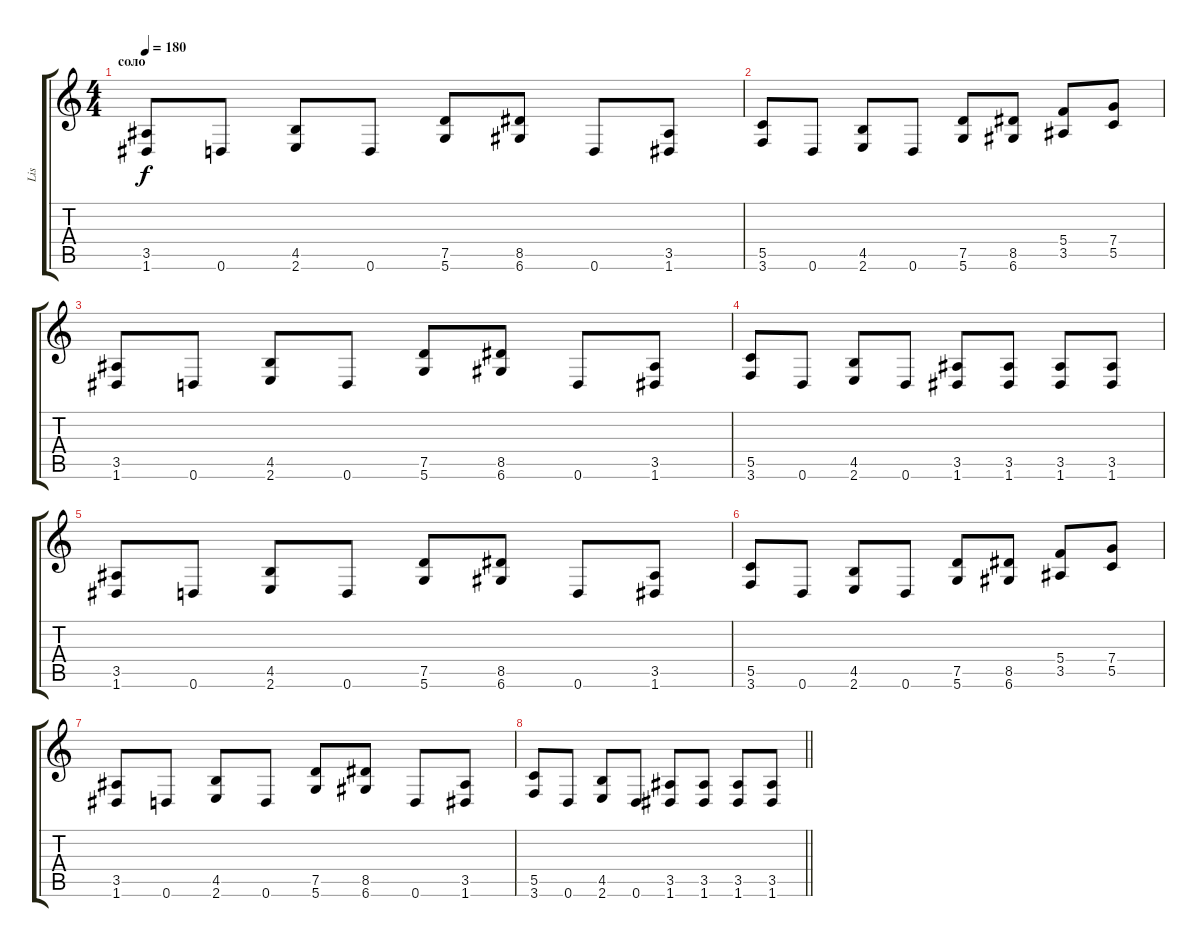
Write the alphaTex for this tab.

\track ("Lis" "Lis") {instrument distortionguitar}
\staff {score tabs}
\tuning (D4 A3 F3 C3 G2 D2) {hide}
\ts (4 4)
\section ("" "соло")
\tempo 180
\clef g2
\ks c
(3.5 1.6).8{dy f} 0.6.8 (4.5 2.6).8 0.6.8 (7.5 5.6).8 (8.5 6.6).8 0.6.8 (3.5 1.6).8 |
(5.5 3.6).8 0.6.8 (4.5 2.6).8 0.6.8 (7.5 5.6).8 (8.5 6.6).8 (5.4 3.5).8 (7.4 5.5).8 |
(3.5 1.6).8 0.6.8 (4.5 2.6).8 0.6.8 (7.5 5.6).8 (8.5 6.6).8 0.6.8 (3.5 1.6).8 |
(5.5 3.6).8 0.6.8 (4.5 2.6).8 0.6.8 (3.5 1.6).8 (3.5 1.6).8 (3.5 1.6).8 (3.5 1.6).8 |
(3.5 1.6).8 0.6.8 (4.5 2.6).8 0.6.8 (7.5 5.6).8 (8.5 6.6).8 0.6.8 (3.5 1.6).8 |
(5.5 3.6).8 0.6.8 (4.5 2.6).8 0.6.8 (7.5 5.6).8 (8.5 6.6).8 (5.4 3.5).8 (7.4 5.5).8 |
(3.5 1.6).8 0.6.8 (4.5 2.6).8 0.6.8 (7.5 5.6).8 (8.5 6.6).8 0.6.8 (3.5 1.6).8 |
\barLineRight lightlight
(5.5 3.6).8 0.6.8 (4.5 2.6).8 0.6.8 (3.5 1.6).8 (3.5 1.6).8 (3.5 1.6).8 (3.5 1.6).8
